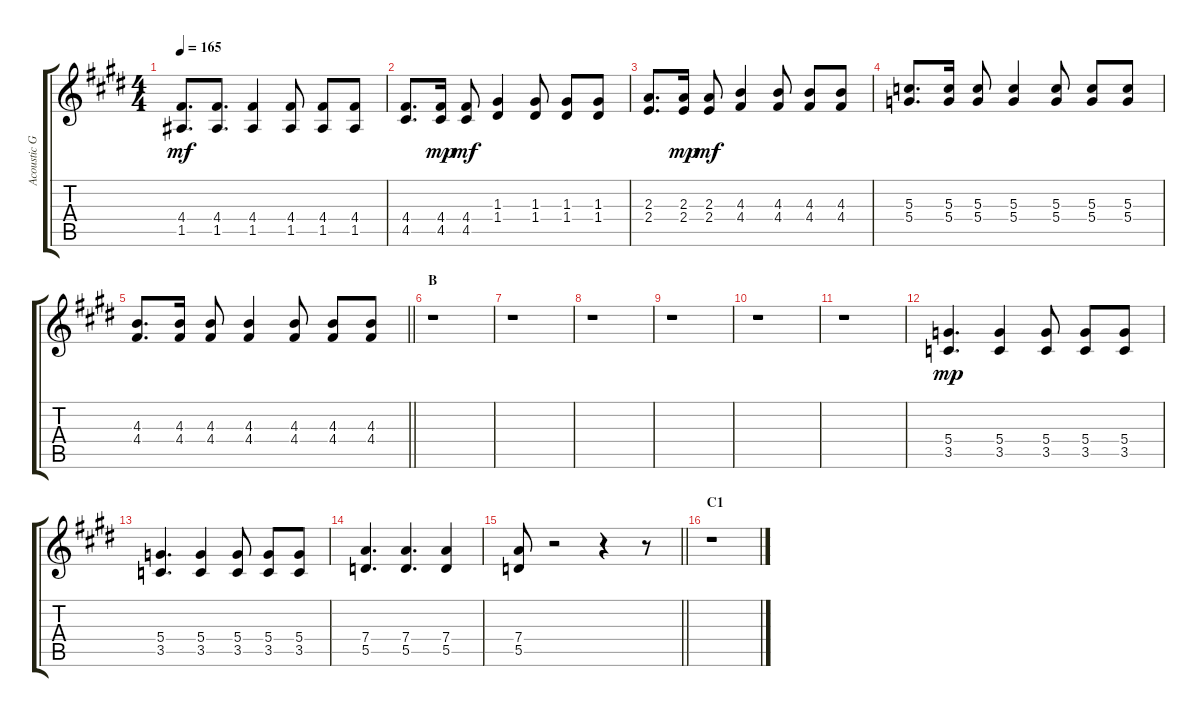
\track ("Acoustic Guitar" "Acoustic G") {instrument acousticguitarsteel}
\staff {score tabs}
\tuning (E4 B3 G3 D3 A2 E2) {hide}
\ts (4 4)
\tempo 165
\clef g2
\ks e
(4.4 1.5).8{d dy mf} (4.4 1.5).8{d} (4.4 1.5).4 (4.4 1.5).8 (4.4 1.5).8 (4.4 1.5).8 |
(4.4 4.5).8{d} (4.4 4.5).16{dy mp} (4.4 4.5).8{dy mf} (1.3 1.4).4 (1.3 1.4).8 (1.3 1.4).8 (1.3 1.4).8 |
(2.3 2.4).8{d} (2.3 2.4).16{dy mp} (2.3 2.4).8{dy mf} (4.3 4.4).4 (4.3 4.4).8 (4.3 4.4).8 (4.3 4.4).8 |
(5.3 5.4).8{d} (5.3 5.4).16 (5.3 5.4).8 (5.3 5.4).4 (5.3 5.4).8 (5.3 5.4).8 (5.3 5.4).8 |
\barLineRight lightlight
(4.3 4.4).8{d} (4.3 4.4).16 (4.3 4.4).8 (4.3 4.4).4 (4.3 4.4).8 (4.3 4.4).8 (4.3 4.4).8 |
\section ("" "B")
r.1 |
r.1 |
r.1 |
r.1 |
r.1 |
r.1 |
(5.4 3.5).4{d dy mp} (5.4 3.5).4 (5.4 3.5).8 (5.4 3.5).8 (5.4 3.5).8 |
(5.4 3.5).4{d} (5.4 3.5).4 (5.4 3.5).8 (5.4 3.5).8 (5.4 3.5).8 |
(7.4 5.5).4{d} (7.4 5.5).4{d} (7.4 5.5).4 |
\barLineRight lightlight
(7.4 5.5).8 r.2 r.4 r.8 |
\section ("" "C1")
r.1
